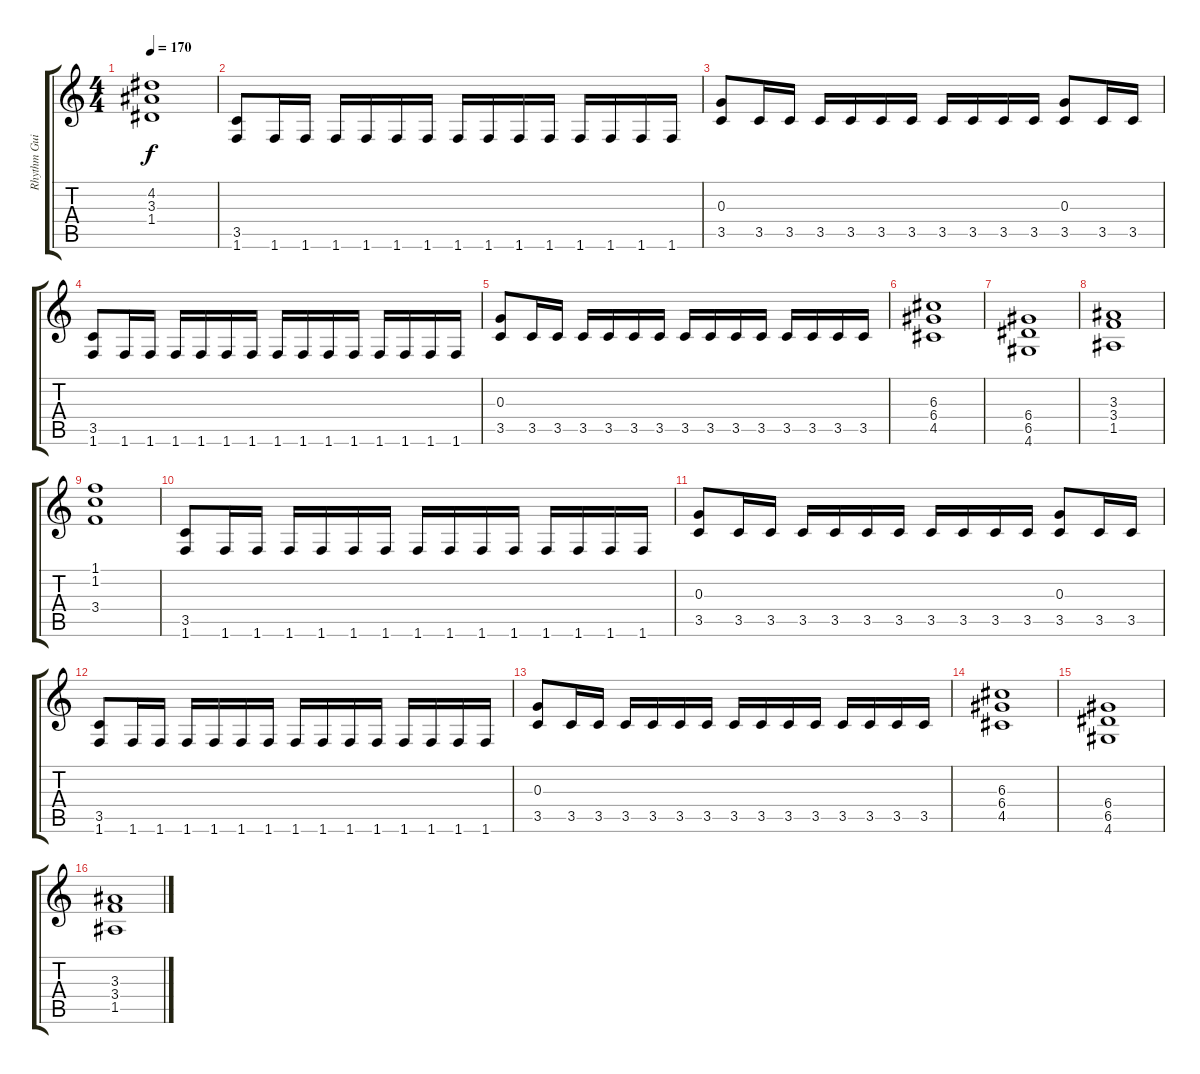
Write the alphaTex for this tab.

\track ("Rhythm Guitar" "Rhythm Gui") {instrument distortionguitar}
\staff {score tabs}
\tuning (E4 B3 G3 D3 A2 E2) {hide}
\ts (4 4)
\tempo 170
\clef g2
\ks c
(4.2 3.3 1.4).1{dy f} |
(3.5 1.6).8 1.6.16 1.6.16 1.6.16 1.6.16 1.6.16 1.6.16 1.6.16 1.6.16 1.6.16 1.6.16 1.6.16 1.6.16 1.6.16 1.6.16 |
(0.3 3.5).8 3.5.16 3.5.16 3.5.16 3.5.16 3.5.16 3.5.16 3.5.16 3.5.16 3.5.16 3.5.16 (0.3 3.5).8 3.5.16 3.5.16 |
(3.5 1.6).8 1.6.16 1.6.16 1.6.16 1.6.16 1.6.16 1.6.16 1.6.16 1.6.16 1.6.16 1.6.16 1.6.16 1.6.16 1.6.16 1.6.16 |
(0.3 3.5).8 3.5.16 3.5.16 3.5.16 3.5.16 3.5.16 3.5.16 3.5.16 3.5.16 3.5.16 3.5.16 3.5.16 3.5.16 3.5.16 3.5.16 |
(6.3 6.4 4.5).1 |
(6.4 6.5 4.6).1 |
(3.3 3.4 1.5).1 |
(1.1 1.2 3.4).1 |
(3.5 1.6).8 1.6.16 1.6.16 1.6.16 1.6.16 1.6.16 1.6.16 1.6.16 1.6.16 1.6.16 1.6.16 1.6.16 1.6.16 1.6.16 1.6.16 |
(0.3 3.5).8 3.5.16 3.5.16 3.5.16 3.5.16 3.5.16 3.5.16 3.5.16 3.5.16 3.5.16 3.5.16 (0.3 3.5).8 3.5.16 3.5.16 |
(3.5 1.6).8 1.6.16 1.6.16 1.6.16 1.6.16 1.6.16 1.6.16 1.6.16 1.6.16 1.6.16 1.6.16 1.6.16 1.6.16 1.6.16 1.6.16 |
(0.3 3.5).8 3.5.16 3.5.16 3.5.16 3.5.16 3.5.16 3.5.16 3.5.16 3.5.16 3.5.16 3.5.16 3.5.16 3.5.16 3.5.16 3.5.16 |
(6.3 6.4 4.5).1 |
(6.4 6.5 4.6).1 |
(3.3 3.4 1.5).1
